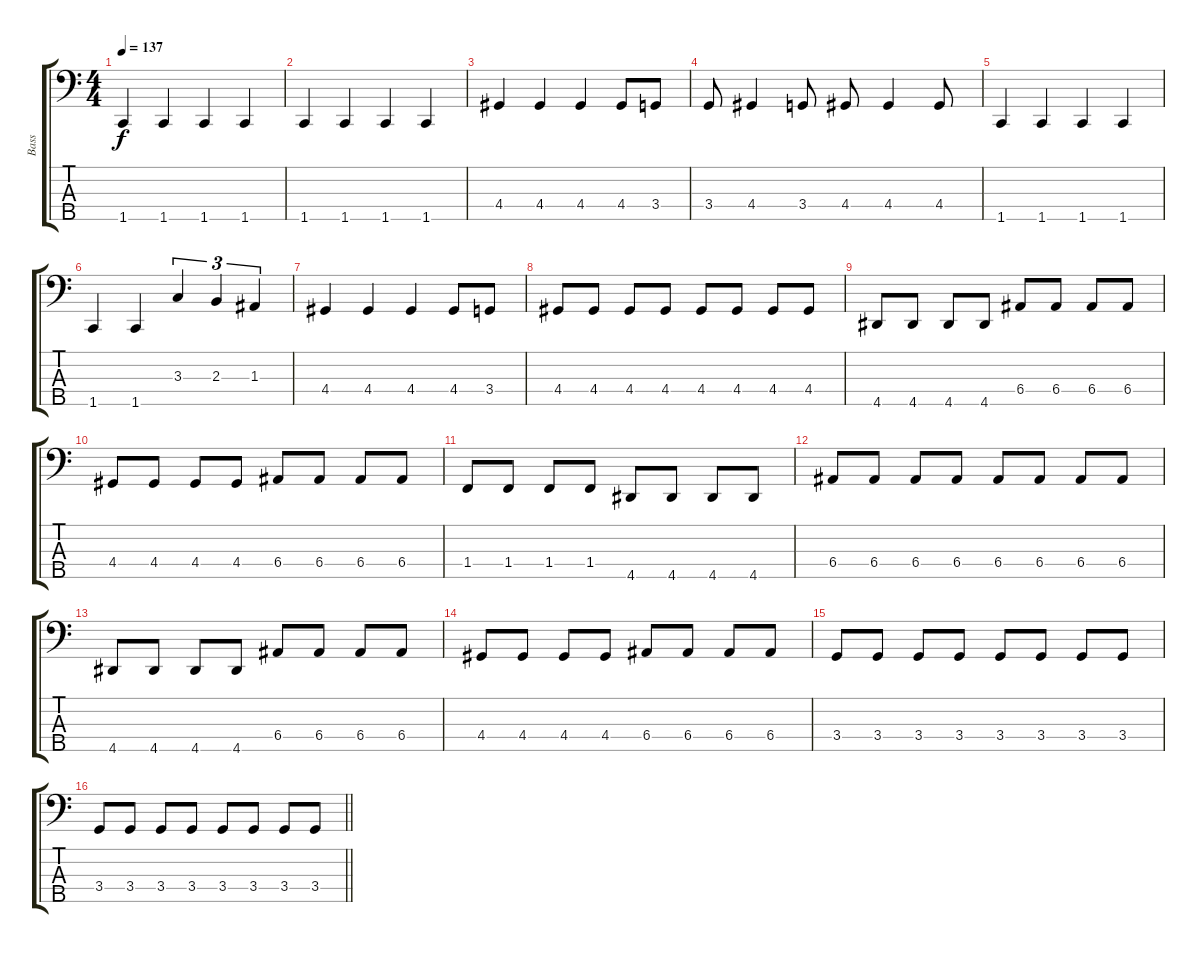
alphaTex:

\track ("Bass" "Bass") {instrument electricbassfinger}
\staff {score tabs}
\tuning (G2 D2 A1 E1 B0) {hide}
\ts (4 4)
\tempo 137
\clef f4
\ks c
1.5.4{dy f} 1.5.4 1.5.4 1.5.4 |
1.5.4 1.5.4 1.5.4 1.5.4 |
4.4.4 4.4.4 4.4.4 4.4.8 3.4.8 |
3.4.8 4.4.4 3.4.8 4.4.8 4.4.4 4.4.8 |
1.5.4 1.5.4 1.5.4 1.5.4 |
1.5.4 1.5.4 3.3.4{tu (3 2)} 2.3.4{tu (3 2)} 1.3.4{tu (3 2)} |
4.4.4 4.4.4 4.4.4 4.4.8 3.4.8 |
4.4.8 4.4.8 4.4.8 4.4.8 4.4.8 4.4.8 4.4.8 4.4.8 |
4.5.8 4.5.8 4.5.8 4.5.8 6.4.8 6.4.8 6.4.8 6.4.8 |
4.4.8 4.4.8 4.4.8 4.4.8 6.4.8 6.4.8 6.4.8 6.4.8 |
1.4.8 1.4.8 1.4.8 1.4.8 4.5.8 4.5.8 4.5.8 4.5.8 |
6.4.8 6.4.8 6.4.8 6.4.8 6.4.8 6.4.8 6.4.8 6.4.8 |
4.5.8 4.5.8 4.5.8 4.5.8 6.4.8 6.4.8 6.4.8 6.4.8 |
4.4.8 4.4.8 4.4.8 4.4.8 6.4.8 6.4.8 6.4.8 6.4.8 |
3.4.8 3.4.8 3.4.8 3.4.8 3.4.8 3.4.8 3.4.8 3.4.8 |
\barLineRight lightlight
3.4.8 3.4.8 3.4.8 3.4.8 3.4.8 3.4.8 3.4.8 3.4.8
